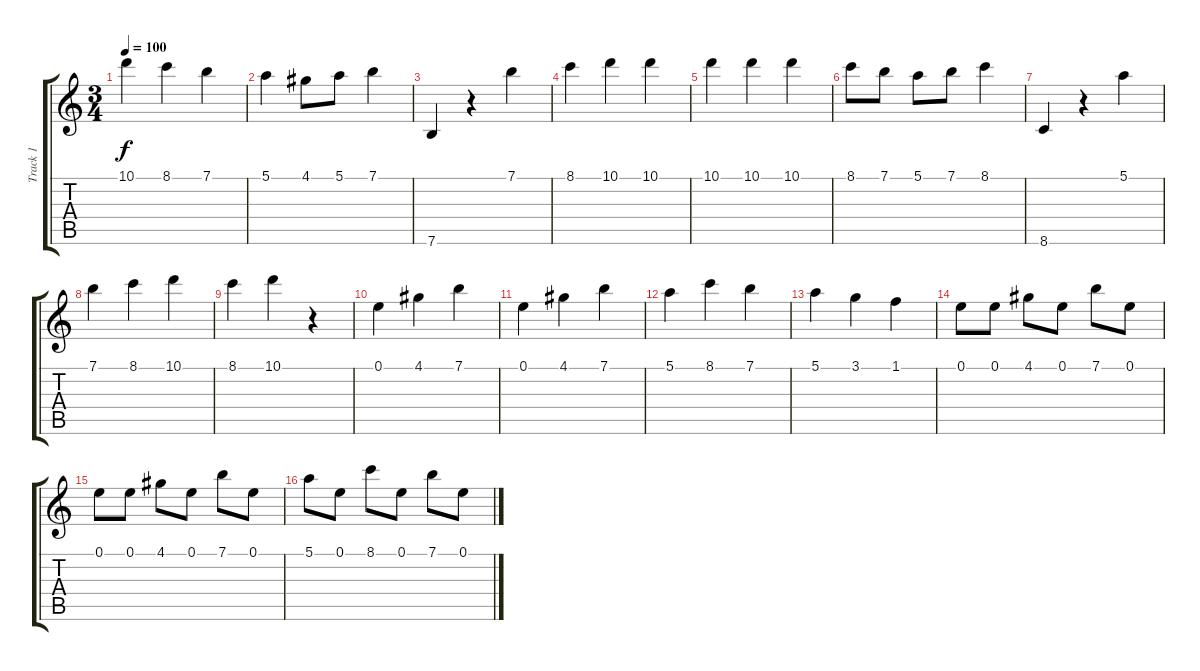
\track ("Track 1" "Track 1") {instrument acousticguitarnylon}
\staff {score tabs}
\tuning (E4 B3 G3 D3 A2 E2) {hide}
\ts (3 4)
\tempo 100
\clef g2
\ks c
10.1.4{dy f} 8.1.4 7.1.4 |
5.1.4 4.1.8 5.1.8 7.1.4 |
7.6.4 r.4 7.1.4 |
8.1.4 10.1.4 10.1.4 |
10.1.4 10.1.4 10.1.4 |
8.1.8 7.1.8 5.1.8 7.1.8 8.1.4 |
8.6.4 r.4 5.1.4 |
7.1.4 8.1.4 10.1.4 |
8.1.4 10.1.4 r.4 |
0.1.4 4.1.4 7.1.4 |
0.1.4 4.1.4 7.1.4 |
5.1.4 8.1.4 7.1.4 |
5.1.4 3.1.4 1.1.4 |
0.1.8 0.1.8 4.1.8 0.1.8 7.1.8 0.1.8 |
0.1.8 0.1.8 4.1.8 0.1.8 7.1.8 0.1.8 |
5.1.8 0.1.8 8.1.8 0.1.8 7.1.8 0.1.8
